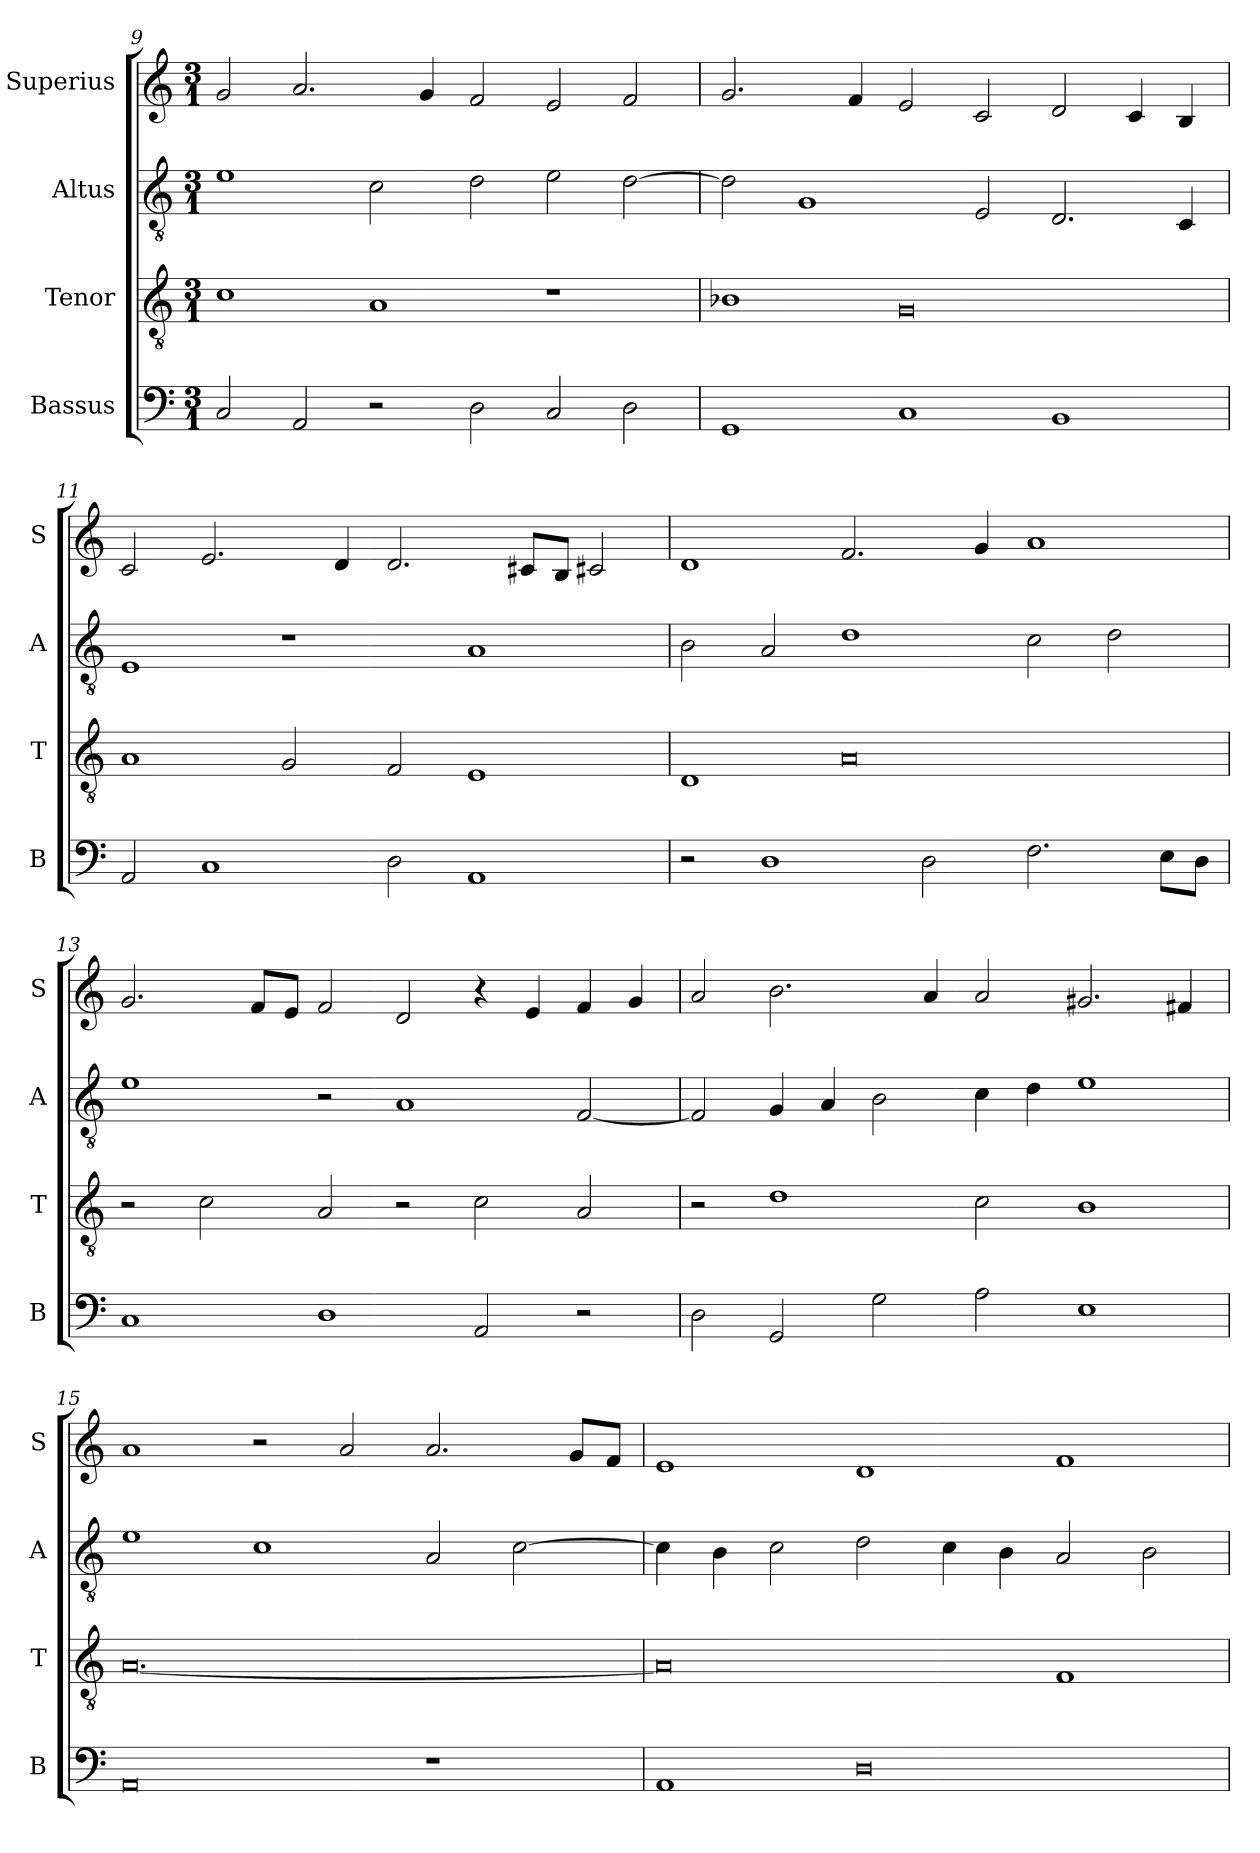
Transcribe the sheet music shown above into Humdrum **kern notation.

**kern	**kern	**kern	**kern
*part4	*part3	*part2	*part1
*staff4	*staff3	*staff2	*staff1
*I"Bassus	*I"Tenor	*I"Altus	*I"Superius
*I'B	*I'T	*I'A	*I'S
*clefF4	*clefGv2	*clefGv2	*clefG2
*k[]	*k[]	*k[]	*k[]
*M3/1	*M3/1	*M3/1	*M3/1
=9	=9	=9	=9
2C/	1c	1e	2g/
2AA/	.	.	2.a/
2r	1A	2c\	.
.	.	.	4g/
2D\	.	2d\	2f/
2C/	1r	2e\	2e/
2D\	.	[2d\	2f/
=10	=10	=10	=10
1GG	1B-X	2d\]	2.g/
.	.	1G	.
.	.	.	4f/
1C	0G	.	2e/
.	.	2E/	2c/
1BB	.	2.D/	2d/
.	.	.	4c/
.	.	4C/	4B/
=11	=11	=11	=11
2AA/	1A	1E	2c/
1C	.	.	2.e/
.	2G/	1r	.
.	.	.	4d/
2D\	2F/	.	2.d/
1AA	1E	1A	.
.	.	.	8c#X/L
.	.	.	8B/J
.	.	.	2c#X/
=12	=12	=12	=12
2r	1D	2B\	1d
1D	.	2A/	.
.	0A	1d	2.f/
2D\	.	.	.
.	.	.	4g/
2.F\	.	2c\	1a
.	.	2d\	.
8E\L	.	.	.
8D\J	.	.	.
=13	=13	=13	=13
1C	2r	1e	2.g/
.	2c\	.	.
.	.	.	8f/L
.	.	.	8e/J
1D	2A/	2r	2f/
.	2r	1A	2d/
2AA/	2c\	.	4r
.	.	.	4e/
2r	2A/	[2F/	4f/
.	.	.	4g/
=14	=14	=14	=14
2D\	2r	2F/]	2a/
2GG/	1d	4G/	2.b\
.	.	4A/	.
2G\	.	2B\	.
.	.	.	4a/
2A\	2c\	4c\	2a/
.	.	4d\	.
1E	1B	1e	2.g#X/
.	.	.	4f#X/
=15	=15	=15	=15
0AA	[0.A	1e	1a
.	.	1c	2r
.	.	.	2a/
1r	.	2A/	2.a/
.	.	[2c\	.
.	.	.	8g/L
.	.	.	8f/J
=16	=16	=16	=16
1AA	0A]	4c\]	1e
.	.	4B\	.
.	.	2c\	.
0D	.	2d\	1d
.	.	4c\	.
.	.	4B\	.
.	1F	2A/	1f
.	.	2B\	.
=	=	=	=
*-	*-	*-	*-
